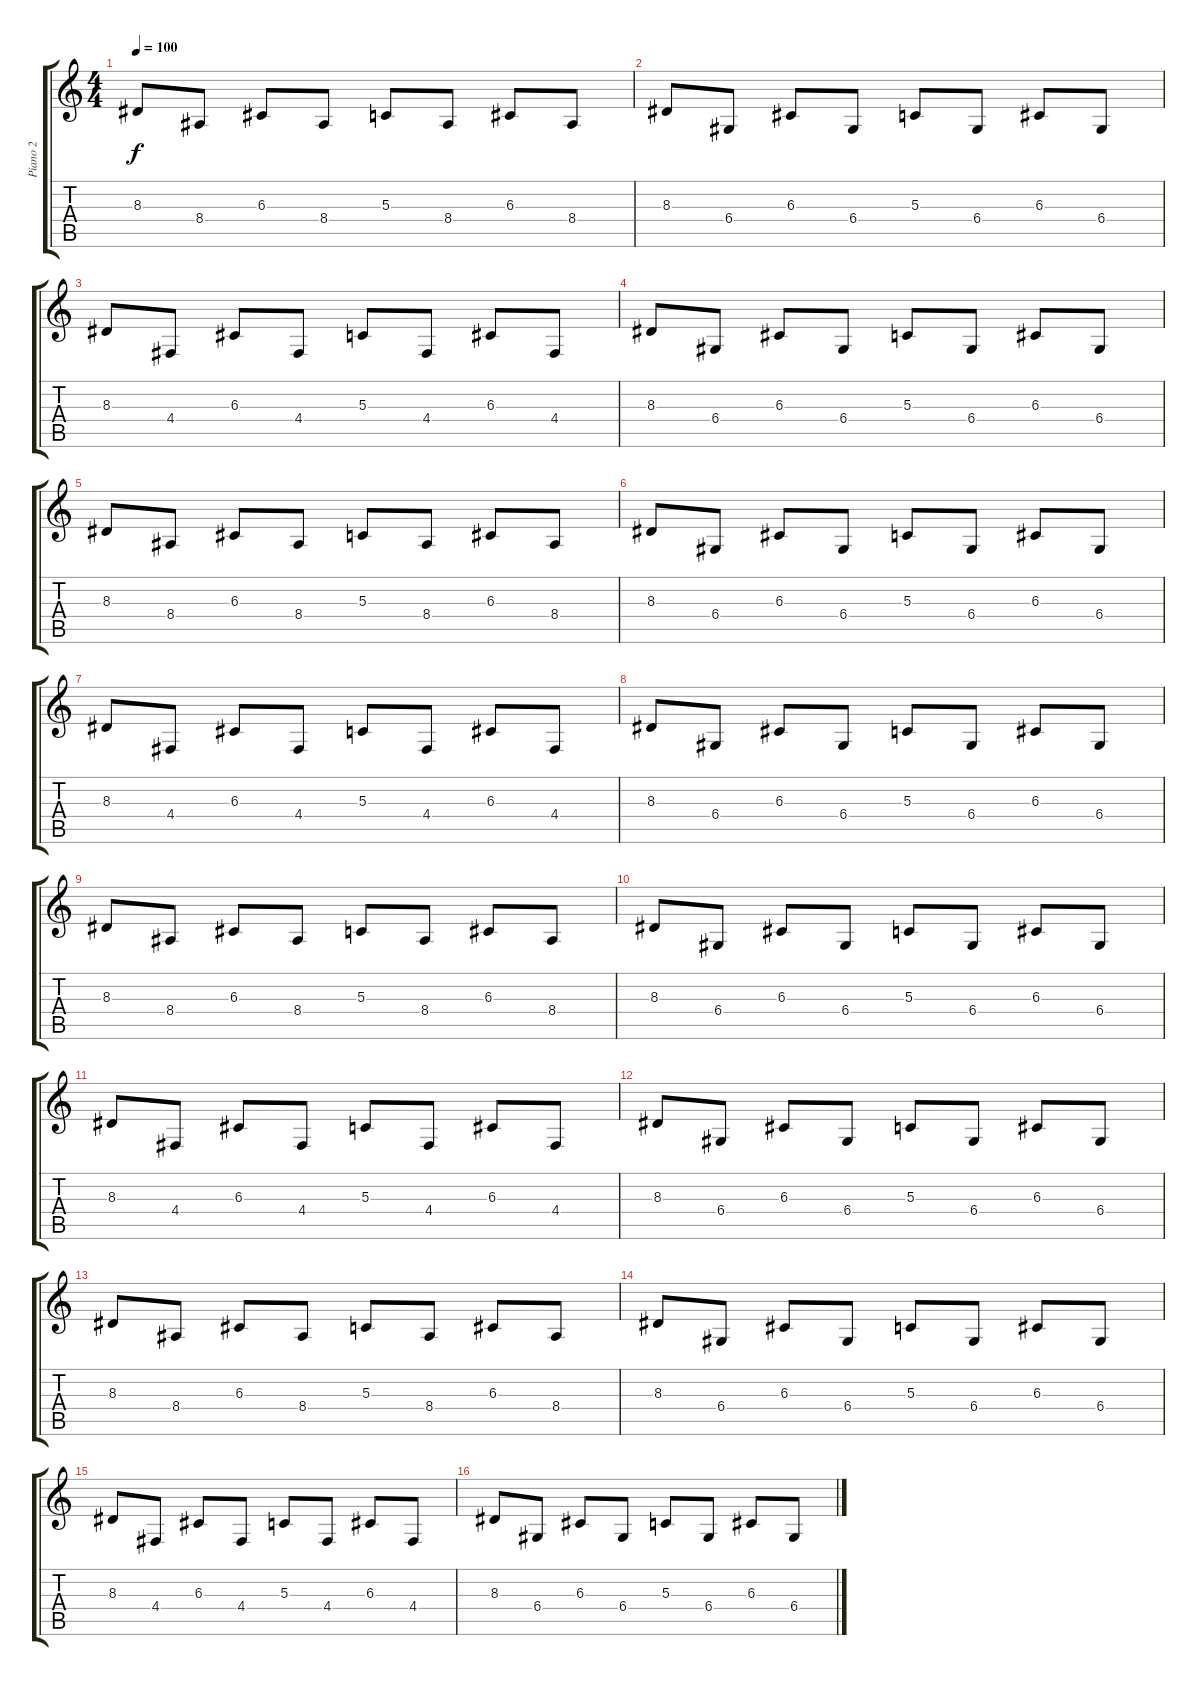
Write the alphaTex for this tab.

\track ("Piano 2" "Piano 2") {instrument acousticgrandpiano}
\staff {score tabs}
\tuning (E4 B3 G3 D3 A2 E2) {hide}
\ts (4 4)
\tempo 100
\clef g2
\ks c
8.3.8{dy f} 8.4.8 6.3.8 8.4.8 5.3.8 8.4.8 6.3.8 8.4.8 |
8.3.8 6.4.8 6.3.8 6.4.8 5.3.8 6.4.8 6.3.8 6.4.8 |
8.3.8 4.4.8 6.3.8 4.4.8 5.3.8 4.4.8 6.3.8 4.4.8 |
8.3.8 6.4.8 6.3.8 6.4.8 5.3.8 6.4.8 6.3.8 6.4.8 |
8.3.8 8.4.8 6.3.8 8.4.8 5.3.8 8.4.8 6.3.8 8.4.8 |
8.3.8 6.4.8 6.3.8 6.4.8 5.3.8 6.4.8 6.3.8 6.4.8 |
8.3.8 4.4.8 6.3.8 4.4.8 5.3.8 4.4.8 6.3.8 4.4.8 |
8.3.8 6.4.8 6.3.8 6.4.8 5.3.8 6.4.8 6.3.8 6.4.8 |
8.3.8 8.4.8 6.3.8 8.4.8 5.3.8 8.4.8 6.3.8 8.4.8 |
8.3.8 6.4.8 6.3.8 6.4.8 5.3.8 6.4.8 6.3.8 6.4.8 |
8.3.8 4.4.8 6.3.8 4.4.8 5.3.8 4.4.8 6.3.8 4.4.8 |
8.3.8 6.4.8 6.3.8 6.4.8 5.3.8 6.4.8 6.3.8 6.4.8 |
8.3.8 8.4.8 6.3.8 8.4.8 5.3.8 8.4.8 6.3.8 8.4.8 |
8.3.8 6.4.8 6.3.8 6.4.8 5.3.8 6.4.8 6.3.8 6.4.8 |
8.3.8 4.4.8 6.3.8 4.4.8 5.3.8 4.4.8 6.3.8 4.4.8 |
8.3.8 6.4.8 6.3.8 6.4.8 5.3.8 6.4.8 6.3.8 6.4.8
